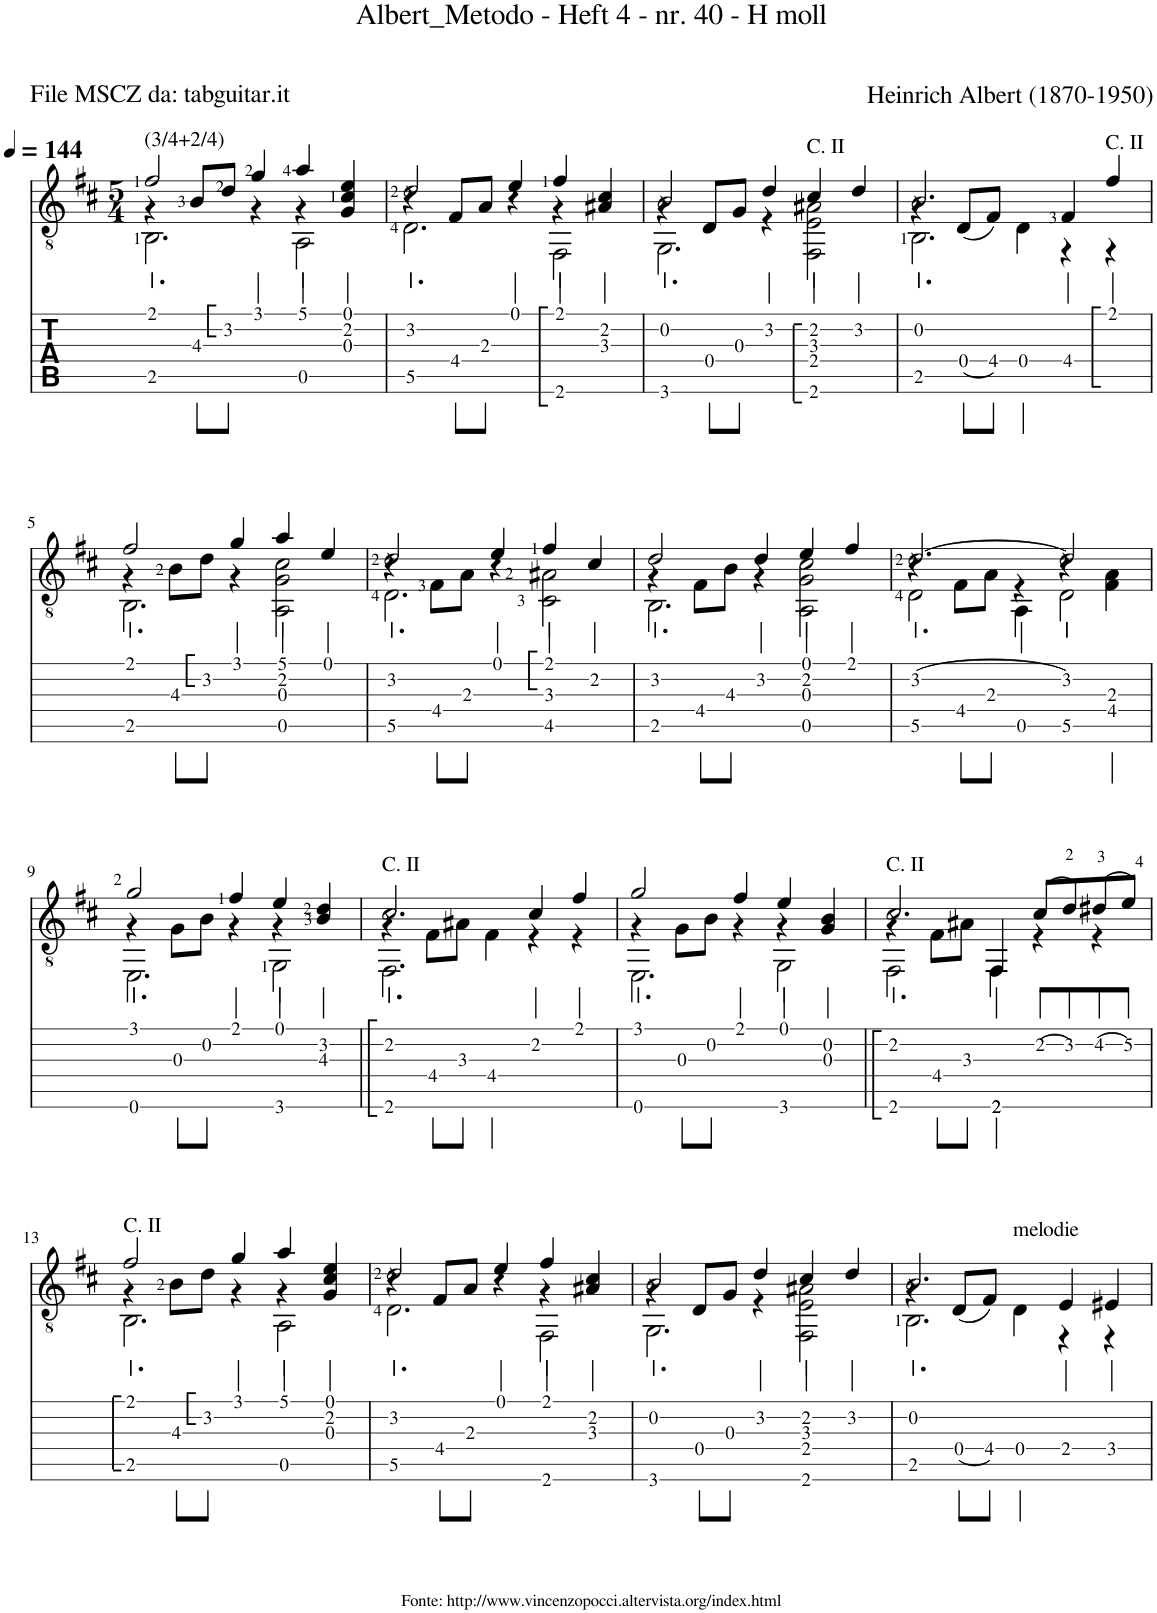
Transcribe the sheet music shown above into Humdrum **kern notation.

**kern	**kern
*part2	*part1
*staff2	*staff1
*I"Chitarra classica (Intavolatura)	*I"Guitar
*stria6	*
*	*clefGv2
*k[f#c#]	*k[f#c#]
*M5/4	*M5/4
*MM144	*MM144
=1	=1
*^	*^
*	*^	*	*^
!	!	!	!LO:TX:a:t=(3/4+2/4)	!	!
2f#/	4r	2.BB/	2f#/	4r	2.BB\
.	8B\L	.	.	8B/L	.
.	8d::\J	.	.	8d/J	.
4g/	4r	.	4g/	4r	.
4a/	4r	2AA/	4a/	4r	2AA\
4G/ 4c#/ 4e/	4ryy	.	4G/ 4c#/ 4e/	4ryy	.
=2	=2	=2	=2	=2	=2
2d/	4r	2.D/	2d/	4r	2.D\
.	8F#\L	.	.	8F#/L	.
.	8A\J	.	.	8A/J	.
4e/	4r	.	4e/	4r	.
4f#::/	4r	2FF#/	4f#/	4r	2FF#\
4A#X/ 4c#/	4ryy	.	4A#X/ 4c#/	4ryy	.
=3	=3	=3	=3	=3	=3
2B/	4r	2.GG/	2B/	4r	2.GG\
.	8D\L	.	.	8D/L	.
.	8G\J	.	.	8G/J	.
4d/	4r	.	4d/	4r	.
!	!	!	!LO:TX:a:t=C. II	!	!
4c#::/	2ryy	2FF#/ 2E/ 2A#X/	4c#/	2ryy	2FF#\ 2E\ 2A#X\
4d/	.	.	4d/	.	.
=4	=4	=4	=4	=4	=4
2.B/	4r	2.BB/	2.B/	4r	2.BB\
.	(8D\L	.	.	(8D/L	.
.	8F#\J)	.	.	8F#/J)	.
.	4D\	.	.	4D\	.
4F#/	2ryy	4r	4F#/	2ryy	4r
!	!	!	!LO:TX:a:t=C. II	!	!
4f#::/	.	4r	4f#/	.	4r
!!LO:LB:g=z	!!	!!
=5	=5	=5	=5	=5	=5
2f#/	4r	2.BB/	2f#/	4r	2.BB\
.	8B\L	.	.	8B\L	.
.	8d::\J	.	.	8d\J	.
4g/	4r	.	4g/	4r	.
4a/	2ryy	2AA/ 2G/ 2c#/	4a/	2ryy	2AA\ 2G\ 2c#\
4e/	.	.	4e/	.	.
=6	=6	=6	=6	=6	=6
2d/	4r	2.D/	2d/	4r	2.D\
.	8F#\L	.	.	8F#\L	.
.	8A\J	.	.	8A\J	.
4e/	4r	.	4e/	4r	.
4f#::/	2ryy	2C#/ 2A#X/	4f#/	2ryy	2C#\ 2A#X\
4c#/	.	.	4c#/	.	.
=7	=7	=7	=7	=7	=7
2d/	4r	2.BB/	2d/	4r	2.BB\
.	8F#\L	.	.	8F#\L	.
.	8B\J	.	.	8B\J	.
4d/	4r	.	4d/	4r	.
4e/	2ryy	2AA/ 2G/ 2c#/	4e/	2ryy	2AA\ 2G\ 2c#\
4f#/	.	.	4f#/	.	.
=8	=8	=8	=8	=8	=8
[2.d/	4r	2D/	[2.d/	4r	2D\
.	8F#\L	.	.	8F#\L	.
.	8A\J	.	.	8A\J	.
.	4r	4AA/	.	4r	4AA\
2d/]	4r	2D/	2d/]	4r	2D\
.	4F#\ 4A\	.	.	4F#\ 4A\	.
!!LO:LB:g=z	!!	!!
=9	=9	=9	=9	=9	=9
2g/	4r	2.EE/	2g/	4r	2.EE\
.	8G\L	.	.	8G\L	.
.	8B\J	.	.	8B\J	.
4f#/	4r	.	4f#/	4r	.
4e/	4r	2GG/	4e/	4r	2GG\
4B/ 4d/	4ryy	.	4B/ 4d/	4ryy	.
=10	=10	=10	=10	=10	=10
!	!	!	!LO:TX:a:t=C. II	!	!
2.c#::/	4r	2.FF#/	2.c#/	4r	2.FF#\
.	8F#\L	.	.	8F#\L	.
.	8A#X\J	.	.	8A#X\J	.
.	4F#\	.	.	4F#\	.
4c#/	4r	2ryy	4c#/	4r	2ryy
4f#/	4r	.	4f#/	4r	.
=11	=11	=11	=11	=11	=11
2g/	4r	2.EE/	2g/	4r	2.EE\
.	8G\L	.	.	8G\L	.
.	8B\J	.	.	8B\J	.
4f#/	4r	.	4f#/	4r	.
4e/	4r	2GG/	4e/	4r	2GG\
4G/ 4B/	4ryy	.	4G/ 4B/	4ryy	.
=12	=12	=12	=12	=12	=12
!	!	!	!LO:TX:a:t=C. II	!	!
2.c#::/	4r	2FF#/	2.c#/	4r	2FF#\
.	8F#\L	.	.	8F#\L	.
.	8A#X\J	.	.	8A#X\J	.
.	4FF#\	4FF#/	.	4FF#\	4FF#/
(8c#/L	4r	2ryy	(8c#/L	4r	2ryy
8d/)	.	.	8d/)	.	.
(8d#X/	4r	.	(8d#X/	4r	.
8e/J)	.	.	8e/J)	.	.
!!LO:LB:g=z	!!	!!
=13	=13	=13	=13	=13	=13
!	!	!	!LO:TX:a:t=C. II	!	!
2f#::/	4r	2.BB/	2f#/	4r	2.BB\
.	8B\L	.	.	8B\L	.
.	8d::\J	.	.	8d\J	.
4g/	4r	.	4g/	4r	.
4a/	4r	2AA/	4a/	4r	2AA\
4G/ 4c#/ 4e/	4ryy	.	4G/ 4c#/ 4e/	4ryy	.
=14	=14	=14	=14	=14	=14
2d/	4r	2.D/	2d/	4r	2.D\
.	8F#\L	.	.	8F#/L	.
.	8A\J	.	.	8A/J	.
4e/	4r	.	4e/	4r	.
4f#/	4r	2FF#/	4f#/	4r	2FF#\
4A#X/ 4c#/	4ryy	.	4A#X/ 4c#/	4ryy	.
=15	=15	=15	=15	=15	=15
2B/	4r	2.GG/	2B/	4r	2.GG\
.	8D\L	.	.	8D/L	.
.	8G\J	.	.	8G/J	.
4d/	4r	.	4d/	4r	.
4c#/	2ryy	2FF#/ 2E/ 2A#X/	4c#/	2ryy	2FF#\ 2E\ 2A#X\
4d/	.	.	4d/	.	.
=16	=16	=16	=16	=16	=16
2.B/	4r	2.BB/	2.B/	4r	2.BB\
.	(8D\L	.	.	(8D/L	.
.	8F#\J)	.	.	8F#/J)	.
!	!	!	!	!LO:TX:a:t=melodie	!
.	4D\	.	.	4D\	.
4E/	2ryy	4r	4E/	2ryy	4r
4E#X/	.	4r	4E#X/	.	4r
*v	*v	*v	*	*	*
*	*v	*v	*v
=	=
*-	*-
